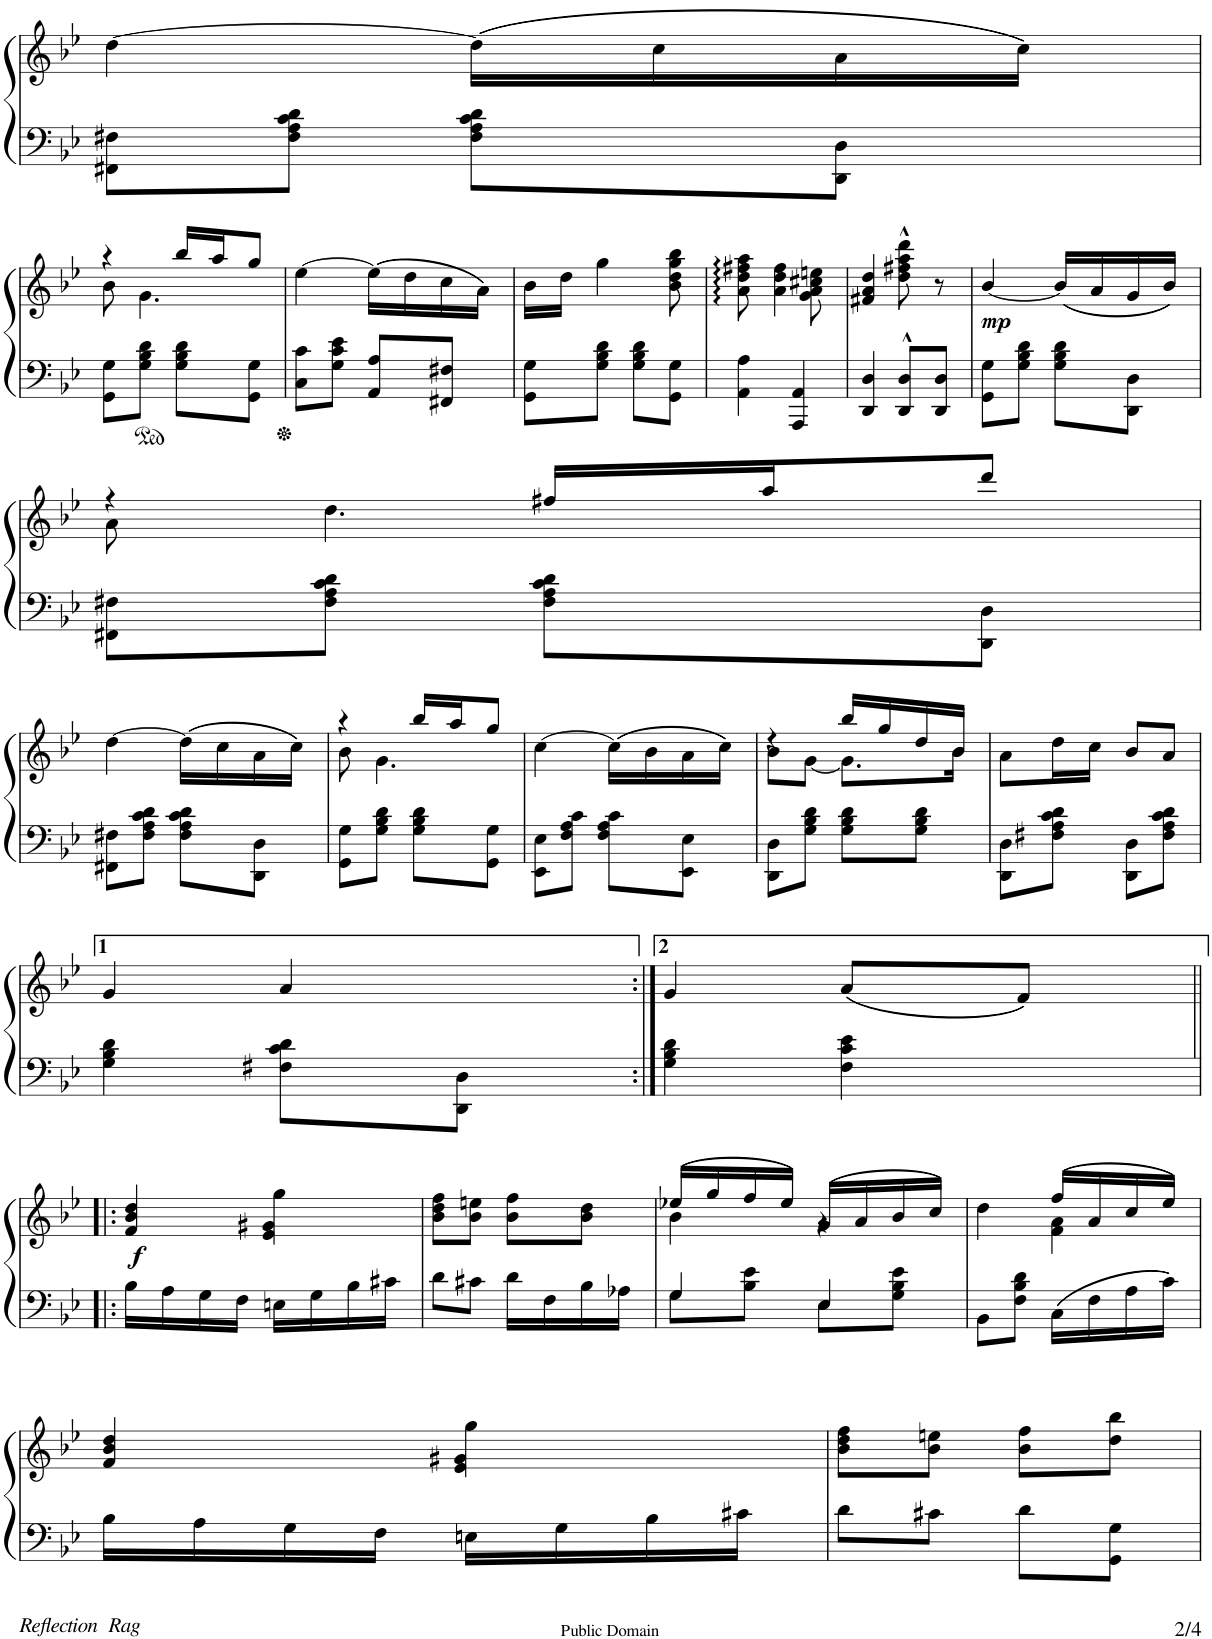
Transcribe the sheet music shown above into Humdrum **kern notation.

**kern	**kern	**dynam
*part1	*part1	*part1
*staff2	*staff1	*staff1/2
*I"Piano	*	*
*I'Pno	*	*
!!LO:PB:g=z
*clefF4	*clefG2	*
*k[b-e-]	*k[b-e-]	*
*B-:	*B-:	*
*M2/4	*M2/4	*
=25	=25	=25
8FF#X\ 8F#X\L	[4dd\	.
8F#\ 8A\ 8c\ 8d\J	.	.
8F#\ 8A\ 8c\ 8d\L	(16dd\LL]	.
.	16cc\	.
8DD\ 8D\J	16a\	.
.	16cc\JJ)	.
!!LO:LB:g=z
=26	=26	=26
*	*^	*
8GG\ 8G\L	4r	8b-\	.
8G\ 8B-\ 8d\J	.	4.g\	.
8G\ 8B-\ 8d\L	16bb-/LL	.	.
.	16aa/J	.	.
8GG\ 8G\J	8gg/J	.	.
*	*v	*v	*
=27	=27	=27
8C\ 8c\L	[4ee-\	.
8G\ 8c\ 8e-\J	.	.
8AA/ 8A/L	(16ee-\LL]	.
.	16dd\	.
8FF#X/ 8F#X/J	16cc\	.
.	16a\JJ)	.
=28	=28	=28
8GG\ 8G\L	16b-\LL	.
.	16dd\JJ	.
8G\ 8B-\ 8d\J	4gg\	.
8G\ 8B-\ 8d\L	.	.
8GG\ 8G\J	8b-\ 8dd\ 8gg\ 8bb-\	.
=29	=29	=29
4AA\ 4A\	8a\: 8dd\: 8ff#X\: 8aa\:	.
.	4a\ 4dd\ 4ff#\	.
4AAA/ 4AA/	.	.
.	8g\ 8a\ 8cc#X\ 8een\	.
=30	=30	=30
4DD/ 4D/	4f#X/ 4a/ 4dd/	.
8DD/^^ 8D/^^L	8dd\^^ 8ff#X\^^ 8aa\^^ 8ddd\^^	.
8DD/ 8D/J	8r	.
=31	=31	=31
!	!	!LO:DY:b
8GG\ 8G\L	[4b-/	mp
8G\ 8B-\ 8d\J	.	.
8G\ 8B-\ 8d\L	(16b-/LL]	.
.	16a/	.
8DD\ 8D\J	16g/	.
.	16b-/JJ)	.
!!LO:LB:g=z
=32	=32	=32
*	*^	*
8FF#X\ 8F#X\L	4r	8a\	.
8F#\ 8A\ 8c\ 8d\J	.	4.dd\	.
8F#\ 8A\ 8c\ 8d\L	16ff#X/LL	.	.
.	16aa/J	.	.
8DD\ 8D\J	8ddd/J	.	.
*	*v	*v	*
!!LO:LB:g=z
=33	=33	=33
8FF#X\ 8F#X\L	[4dd\	.
8F#\ 8A\ 8c\ 8d\J	.	.
8F#\ 8A\ 8c\ 8d\L	(16dd\LL]	.
.	16cc\	.
8DD\ 8D\J	16a\	.
.	16cc\JJ)	.
=34	=34	=34
*	*^	*
8GG\ 8G\L	4r	8b-\	.
8G\ 8B-\ 8d\J	.	4.g\	.
8G\ 8B-\ 8d\L	16bb-/LL	.	.
.	16aa/J	.	.
8GG\ 8G\J	8gg/J	.	.
*	*v	*v	*
=35	=35	=35
8EE-\ 8E-\L	[4cc\	.
8G\ 8A\ 8c\J	.	.
8G\ 8A\ 8c\L	(16cc\LL]	.
.	16b-\	.
8EE-\ 8E-\J	16a\	.
.	16cc\JJ)	.
=36	=36	=36
*	*^	*
8DD\ 8D\L	4r	8b-\L	.
8G\ 8B-\ 8d\J	.	[8g\J	.
8G\ 8B-\ 8d\L	16bb-/LL	8.g\L]	.
.	16gg/	.	.
8G\ 8B-\ 8d\J	16dd/	.	.
.	16b-/JJ	16b-\Jk	.
*	*v	*v	*
=37	=37	=37
8DD\ 8D\L	8a\L	.
8F#X\ 8A\ 8c\ 8d\J	16dd\L	.
.	16cc\JJ	.
8DD\ 8D\L	8b-/L	.
8F#\ 8A\ 8c\ 8d\J	8a/J	.
!!LO:LB:g=z
=38	=38	=38
4G\ 4B-\ 4d\	4g/	.
8F#X\ 8c\ 8d\L	4a/	.
8DD\ 8D\J	.	.
=39:|!	=39:|!	=39:|!
4G\ 4B-\ 4d\	4g/	.
4F\ 4c\ 4e-\	(8a/L	.
.	8f/J)	.
!!LO:LB:g=z
=40!|:	=40!|:	=40!|:
!	!	!LO:DY:b
16B-\LL	4f/ 4b-/ 4dd/	f
16A\	.	.
16G\	.	.
16F\JJ	.	.
16En\LL	4b-\ 4cc#X\ 4gg\	.
16G\	.	.
16B-\	.	.
16c#X\JJ	.	.
=41	=41	=41
8d\L	8b-\ 8dd\ 8ff\L	.
8c#X\J	8b-\ 8een\J	.
16d\LL	8b-\ 8ff\L	.
16F\	.	.
16B-\	8b-\ 8dd\J	.
16A-X\JJ	.	.
=42	=42	=42
*^	*^	*
8G\L	4G/	(16ee-X/LL	4b-\	.
.	.	16gg/	.	.
8B-\ 8e-\J	.	16ff/	.	.
.	.	16ee-/JJ)	.	.
8E-\L	4E-/	(16g/LL	4r	.
.	.	16a/	.	.
8G\ 8B-\ 8e-\J	.	16b-/	.	.
.	.	16cc/JJ)	.	.
*v	*v	*	*	*
=43	=43	=43	=43
8BB-\L	4dd\	4ryy	.
8F\ 8B-\ 8d\J	.	.	.
16C\LL	(16ff/LL	4f\ 4a\	.
16F\	16a/	.	.
16A\	16cc/	.	.
16c\JJ	16ee-/JJ)	.	.
*	*v	*v	*
!!LO:LB:g=z
=44	=44	=44
16B-\LL	4f/ 4b-/ 4dd/	.
16A\	.	.
16G\	.	.
16F\JJ	.	.
16En\LL	4b-\ 4cc#X\ 4gg\	.
16G\	.	.
16B-\	.	.
16c#X\JJ	.	.
=45	=45	=45
8d\L	8b-\ 8dd\ 8ff\L	.
8c#X\J	8b-\ 8een\J	.
8d\L	8b-\ 8ff\L	.
8GG\ 8G\J	8dd\ 8bb-\J	.
=	=	=
*-	*-	*-
